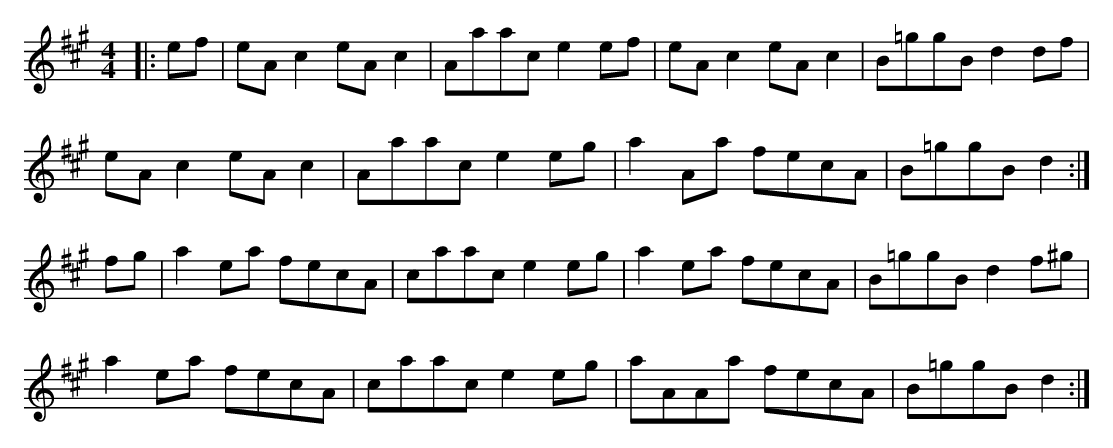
X:1
M:4/4
K:A
|:ef|eAc2 eAc2|Aaac e2 ef|eAc2 eAc2|B=ggBd2df|
eAc2 eAc2|Aaace2eg|a2Aa fecA|B=ggBd2:|
fg|a2ea fecA|caac e2eg|a2ea fecA|B=ggB d2f^g|
a2ea fecA|caac e2eg|aAAa fecA|B=ggBd2:|
